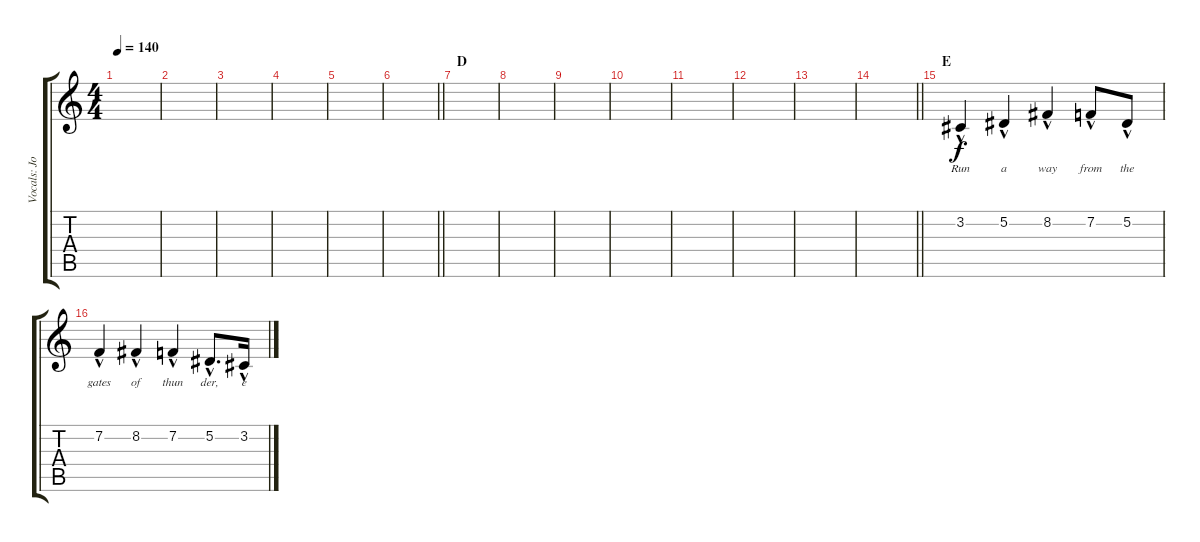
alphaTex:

\track ("Vocals: Johnny" "Vocals: Jo") {instrument lead2sawtooth}
\staff {score tabs}
\tuning (Eb4 Bb3 Gb3 Db3 Ab2 Eb2) {hide}
\ts (4 4)
\tempo 140
\clef g2
\ks c
|
|
|
|
|
\barLineRight lightlight
|
\section ("" "D")
|
|
|
|
|
|
|
\barLineRight lightlight
|
\section ("" "E")
3.2{hac}.4{lyrics (0 "Run") lyrics (1 "") lyrics (2 "") lyrics (3 "") lyrics (4 "") beam merge} 5.2{hac}.4{lyrics (0 "a") lyrics (1 "") lyrics (2 "") lyrics (3 "") lyrics (4 "")} 8.2{hac}.4{lyrics (0 "way") lyrics (1 "") lyrics (2 "") lyrics (3 "") lyrics (4 "")} 7.2{hac}.8{lyrics (0 "from") lyrics (1 "") lyrics (2 "") lyrics (3 "") lyrics (4 "")} 5.2{hac}.8{lyrics (0 "the") lyrics (1 "") lyrics (2 "") lyrics (3 "") lyrics (4 "")} |
7.2{hac}.4{lyrics (0 "gates") lyrics (1 "") lyrics (2 "") lyrics (3 "") lyrics (4 "")} 8.2{hac}.4{lyrics (0 "of") lyrics (1 "") lyrics (2 "") lyrics (3 "") lyrics (4 "")} 7.2{hac}.4{lyrics (0 "thun") lyrics (1 "") lyrics (2 "") lyrics (3 "") lyrics (4 "")} 5.2{hac}.8{d lyrics (0 "der,") lyrics (1 "") lyrics (2 "") lyrics (3 "") lyrics (4 "")} 3.2{hac}.16{lyrics (0 "e") lyrics (1 "") lyrics (2 "") lyrics (3 "") lyrics (4 "")}
